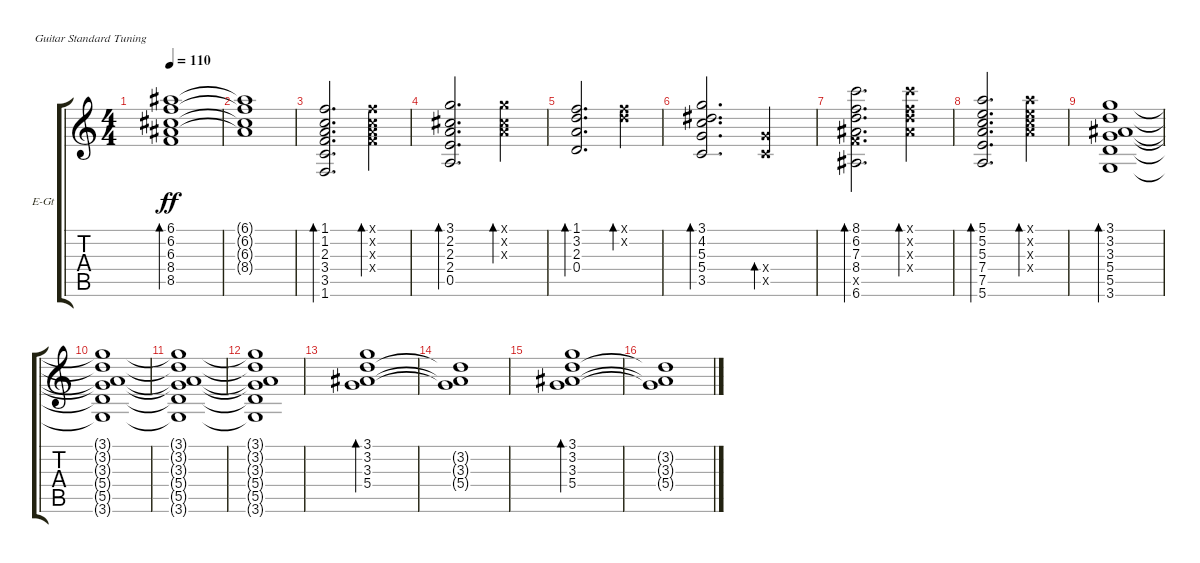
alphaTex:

\defaultSystemsLayout 4
\bracketExtendMode groupsimilarinstruments
\firstSystemTrackNameOrientation horizontal
\otherSystemsTrackNameOrientation horizontal
\track ("Turner" "E-Gt") {instrument electricguitarclean}
\staff {score tabs}
\tuning (E4 B3 G3 D3 A2 E2)
\ts (4 4)
\tempo 110
\clef g2
\ks c
(8.4 6.3 6.2 6.1 8.5).1{bd 178 dy ff} |
(6.1{t} 6.2{t} 6.3{t} 8.4{t}).1 |
(1.6 3.5 3.4 2.3 1.2 1.1).2{d bd 178} (3.4{x} 2.3{x} 1.2{x} 1.1{x}).4{bd 52} |
(0.5 2.4 2.3 2.2 3.1).2{d bd 178} (2.3{x} 2.2{x} 3.1{x}).4{bd 52} |
(0.4 2.3 3.2 1.1).2{d bd 178} (3.2{x} 1.1{x}).4{bd 52} |
(3.5 5.4 5.3 4.2 3.1).2{d bd 178} (3.5{x} 5.4{x}).4{bd 52} |
(8.5{x} 8.4 7.3 6.2 8.1 6.6).2{d bd 178} (8.4{x} 7.3{x} 6.2{x} 8.1{x}).4{bd 52} |
(7.5 7.4 5.3 5.2 5.1 5.6).2{d bd 178} (7.4{x} 5.3{x} 5.2{x} 5.1{x}).4{bd 52} |
(5.5 5.4 3.3 3.2 3.1 3.6).1{bd 178} |
(3.1{t} 3.2{t} 3.3{t} 5.4{t} 5.5{t} 3.6{t}).1 |
(3.6{t} 5.5{t} 5.4{t} 3.3{t} 3.2{t} 3.1{t}).1 |
(3.6{t} 5.5{t} 5.4{t} 3.3{t} 3.2{t} 3.1{t}).1 |
(5.4 3.3 3.2 3.1).1{bd 178} |
(3.2{t} 3.3{t} 5.4{t}).1 |
(5.4 3.3 3.2 3.1).1{bd 178} |
(3.2{t} 3.3{t} 5.4{t}).1
